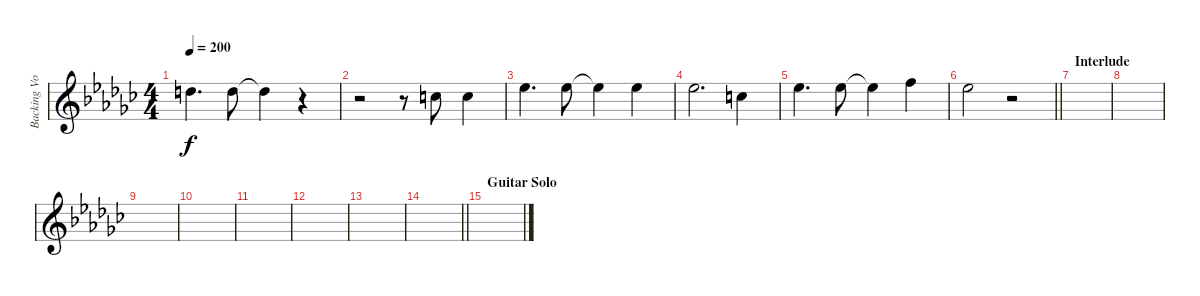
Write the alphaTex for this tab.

\track ("Backing Vocals" "Backing Vo") {instrument distortionguitar}
\staff {score}
\tuning (Eb4 Bb3 Gb3 Db3 Ab2 Eb2) {hide}
\ts (4 4)
\tempo 200
\clef g2
\ks ebminor
4.2.4{d dy f} 4.2.8 4.2{t}.4 r.4 |
r.2 r.8 2.2.8 2.2.4 |
0.1.4{d} 0.1.8 0.1{t}.4 0.1.4 |
0.1.2{d} 2.2.4 |
0.1.4{d} 0.1.8 0.1{t}.4 2.1.4 |
\barLineRight lightlight
0.1.2 r.2 |
\section ("" "Interlude")
|
|
|
|
|
|
|
\barLineRight lightlight
|
\section ("" "Guitar Solo")
